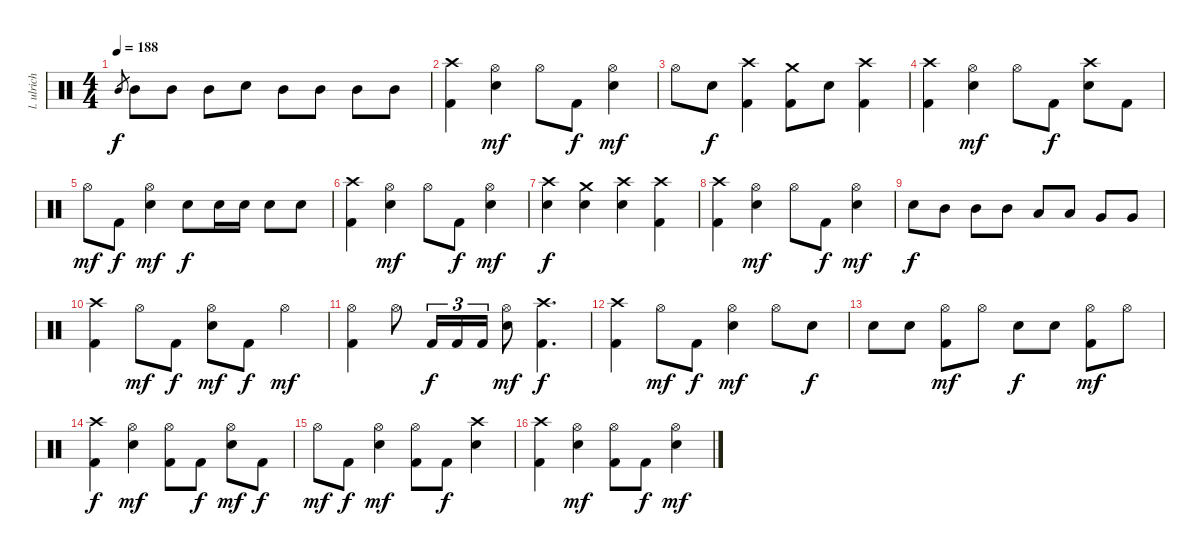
\track ("l. ulrich - drums" "l. ulrich ") {instrument percussion}
\staff {score}
\articulation defaults
\ts (4 4)
\tempo 188
\clef neutral
\ks c "Mid Tom (hit)".8{gr dy f} "Mid Tom (hit)".8 "Mid Tom (hit)".8 "Mid Tom (hit)".8 "Snare (hit) 2".8 "Mid Tom (hit)".8 "Mid Tom (hit)".8 "Mid Tom (hit)".8 "Mid Tom (hit)".8
|
("Crash high (hit)" "Kick (hit) 2").4 ("Hi-Hat (open)" "Snare (hit) 2").4{dy mf} "Hi-Hat (open)".8 "Kick (hit) 2".8{dy f} ("Hi-Hat (open)" "Snare (hit) 2").4{dy mf} |
"Hi-Hat (open)".8 "Snare (hit) 2".8{dy f} ("Crash high (hit)" "Kick (hit) 2").4 ("Crash medium (hit)" "Kick (hit) 2").8 "Snare (hit) 2".8 ("Crash high (hit)" "Kick (hit) 2").4 |
("Crash high (hit)" "Kick (hit) 2").4 ("Hi-Hat (open)" "Snare (hit) 2").4{dy mf} "Hi-Hat (open)".8 "Kick (hit) 2".8{dy f} ("Crash high (hit)" "Snare (hit) 2").8 "Kick (hit) 2".8 |
"Hi-Hat (open)".8{dy mf} "Kick (hit) 2".8{dy f} ("Hi-Hat (open)" "Snare (hit) 2").4{dy mf} "Snare (hit) 2".8{dy f} "Snare (hit) 2".16 "Snare (hit) 2".16 "Snare (hit) 2".8 "Snare (hit) 2".8 |
("Crash high (hit)" "Kick (hit) 2").4 ("Hi-Hat (open)" "Snare (hit) 2").4{dy mf} "Hi-Hat (open)".8 "Kick (hit) 2".8{dy f} ("Hi-Hat (open)" "Snare (hit) 2").4{dy mf} |
("Crash high (hit)" "Snare (hit) 2").4{dy f} ("Crash medium (hit)" "Snare (hit) 2").4 ("Crash high (hit)" "Snare (hit) 2").4 ("Crash high (hit)" "Kick (hit) 2").4 |
("Crash high (hit)" "Kick (hit) 2").4 ("Hi-Hat (open)" "Snare (hit) 2").4{dy mf} "Hi-Hat (open)".8 "Kick (hit) 2".8{dy f} ("Hi-Hat (open)" "Snare (hit) 2").4{dy mf} |
"Snare (hit) 2".8{dy f} "Mid Tom (hit)".8 "Mid Tom (hit)".8 "Mid Tom (hit)".8 "Low Tom (hit)".8 "Low Tom (hit)".8 "Very Low Tom (hit)".8 "Very Low Tom (hit)".8 |
("Crash high (hit)" "Kick (hit) 2").4 "Hi-Hat (open)".8{dy mf} "Kick (hit) 2".8{dy f} ("Hi-Hat (open)" "Snare (hit) 2").8{dy mf} "Kick (hit) 2".8{dy f} "Hi-Hat (open)".4{dy mf} |
("Hi-Hat (open)" "Kick (hit) 2").4 "Hi-Hat (open)".8 "Kick (hit) 2".16{tu (3 2) dy f} "Kick (hit) 2".16{tu (3 2)} "Kick (hit) 2".16{tu (3 2)} ("Hi-Hat (open)" "Snare (hit) 2").8{dy mf} ("Crash high (hit)" "Kick (hit) 2").4{d dy f} |
("Crash high (hit)" "Kick (hit) 2").4 "Hi-Hat (open)".8{dy mf} "Kick (hit) 2".8{dy f} ("Hi-Hat (open)" "Snare (hit) 2").4{dy mf} "Hi-Hat (open)".8 "Snare (hit) 2".8{dy f} |
"Snare (hit) 2".8 "Snare (hit) 2".8 ("Hi-Hat (open)" "Kick (hit) 2").8{dy mf} "Hi-Hat (open)".8 "Snare (hit) 2".8{dy f} "Snare (hit) 2".8 ("Hi-Hat (open)" "Kick (hit) 2").8{dy mf} "Hi-Hat (open)".8 |
("Crash high (hit)" "Kick (hit) 2").4{dy f} ("Hi-Hat (open)" "Snare (hit) 2").4{dy mf} ("Hi-Hat (open)" "Kick (hit) 2").8 "Kick (hit) 2".8{dy f} ("Hi-Hat (open)" "Snare (hit) 2").8{dy mf} "Kick (hit) 2".8{dy f} |
"Hi-Hat (open)".8{dy mf} "Kick (hit) 2".8{dy f} ("Hi-Hat (open)" "Snare (hit) 2").4{dy mf} ("Hi-Hat (open)" "Kick (hit) 2").8 "Kick (hit) 2".8{dy f} ("Crash high (hit)" "Snare (hit) 2").4 |
("Crash high (hit)" "Kick (hit) 2").4 ("Hi-Hat (open)" "Snare (hit) 2").4{dy mf} ("Hi-Hat (open)" "Kick (hit) 2").8 "Kick (hit) 2".8{dy f} ("Hi-Hat (open)" "Snare (hit) 2").4{dy mf}
